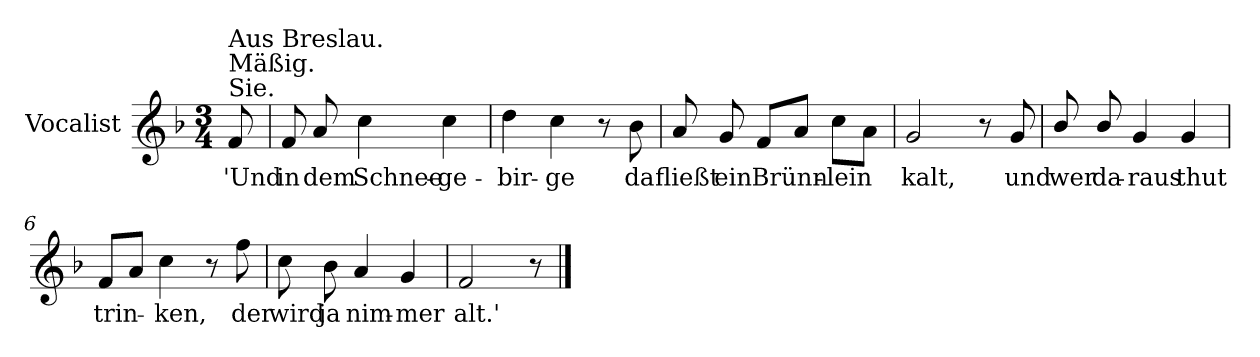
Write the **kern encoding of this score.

**kern	**text
*part1	*part1
*staff1	*staff1
*I"Vocalist	*
*k[b-]	*
*F:	*
*M3/4	*
=	=
!LO:TX:a:t=Sie.	!
!LO:TX:a:t=Mäßig.	!
!LO:TX:a:t=Aus Breslau.	!
8f	'Und
=1	=1
8f	in
8a	dem
4cc	Schnee-
4cc	-ge-
=2	=2
4dd	-bir-
4cc	-ge
8r	.
8b-	da
=3	=3
8a	fließt
8g	ein
8fL	Brünn-
8aJ	.
8ccL	-lein
8aJ	.
=4	=4
2g	kalt,
8r	.
8g	und
=5	=5
8b-/	wer
8b-/	da-
4g	-raus
4g	thut
=6	=6
8fL	trin-
8aJ	.
4cc	-ken,
8r	.
8ff	der
=7	=7
8cc	wird
8b-	ja
4a	nim-
4g	-mer
=8	=8
2f	alt.'
8r	.
==	==
*-	*-
